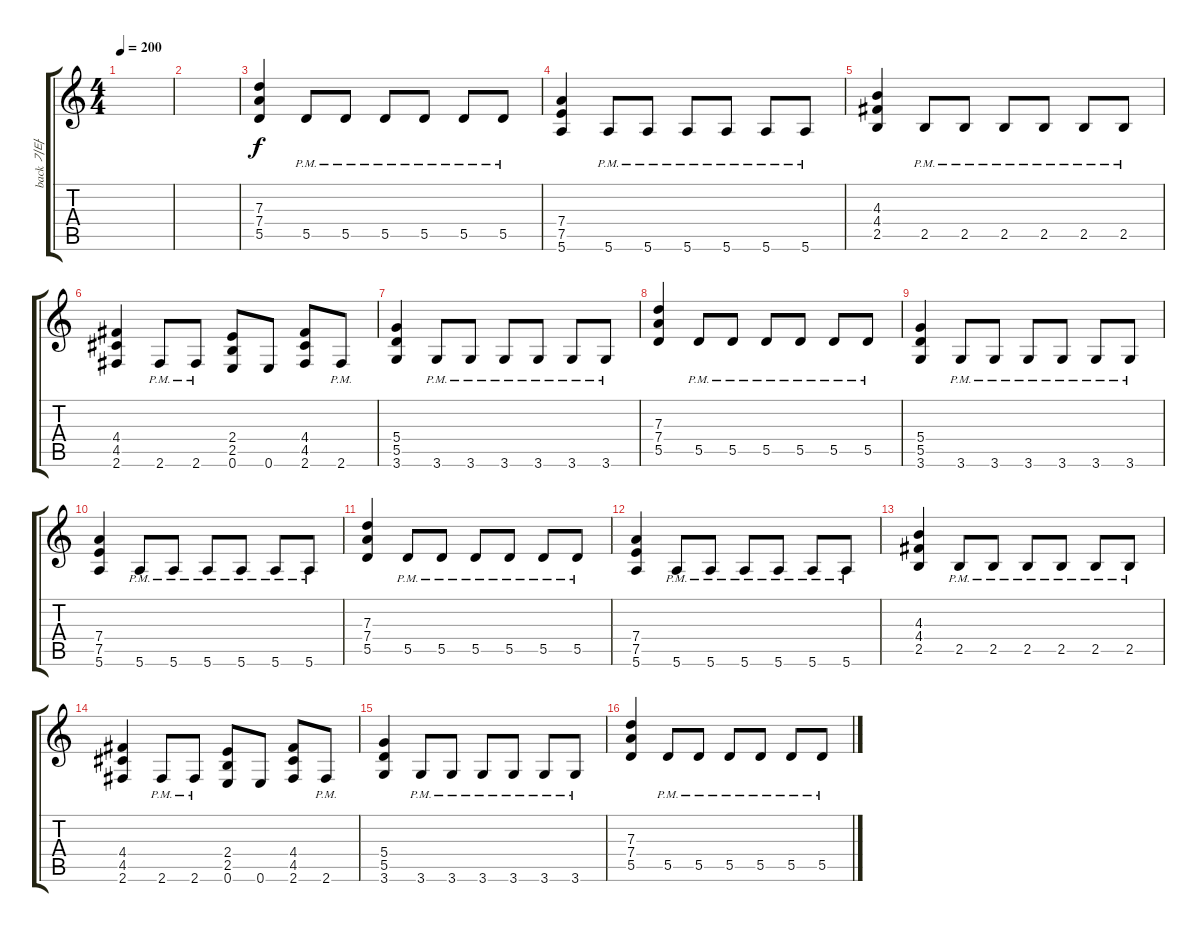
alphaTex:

\track ("back 기타" "back 기타") {instrument distortionguitar}
\staff {score tabs}
\tuning (E4 B3 G3 D3 A2 E2) {hide}
\ts (4 4)
\tempo 200
\clef g2
\ks c
|
|
(7.3 7.4 5.5).4{dy f} 5.5{pm}.8 5.5{pm}.8 5.5{pm}.8 5.5{pm}.8 5.5{pm}.8 5.5{pm}.8 |
(7.4 7.5 5.6).4 5.6{pm}.8 5.6{pm}.8 5.6{pm}.8 5.6{pm}.8 5.6{pm}.8 5.6{pm}.8 |
(4.3 4.4 2.5).4 2.5{pm}.8 2.5{pm}.8 2.5{pm}.8 2.5{pm}.8 2.5{pm}.8 2.5{pm}.8 |
(4.4 4.5 2.6).4 2.6{pm}.8 2.6{pm}.8 (2.4 2.5 0.6).8 0.6.8 (4.4 4.5 2.6).8 2.6{pm}.8 |
(5.4 5.5 3.6).4 3.6{pm}.8 3.6{pm}.8 3.6{pm}.8 3.6{pm}.8 3.6{pm}.8 3.6{pm}.8 |
(7.3 7.4 5.5).4 5.5{pm}.8 5.5{pm}.8 5.5{pm}.8 5.5{pm}.8 5.5{pm}.8 5.5{pm}.8 |
(5.4 5.5 3.6).4 3.6{pm}.8 3.6{pm}.8 3.6{pm}.8 3.6{pm}.8 3.6{pm}.8 3.6{pm}.8 |
(7.4 7.5 5.6).4 5.6{pm}.8 5.6{pm}.8 5.6{pm}.8 5.6{pm}.8 5.6{pm}.8 5.6{pm}.8 |
(7.3 7.4 5.5).4 5.5{pm}.8 5.5{pm}.8 5.5{pm}.8 5.5{pm}.8 5.5{pm}.8 5.5{pm}.8 |
(7.4 7.5 5.6).4 5.6{pm}.8 5.6{pm}.8 5.6{pm}.8 5.6{pm}.8 5.6{pm}.8 5.6{pm}.8 |
(4.3 4.4 2.5).4 2.5{pm}.8 2.5{pm}.8 2.5{pm}.8 2.5{pm}.8 2.5{pm}.8 2.5{pm}.8 |
(4.4 4.5 2.6).4 2.6{pm}.8 2.6{pm}.8 (2.4 2.5 0.6).8 0.6.8 (4.4 4.5 2.6).8 2.6{pm}.8 |
(5.4 5.5 3.6).4 3.6{pm}.8 3.6{pm}.8 3.6{pm}.8 3.6{pm}.8 3.6{pm}.8 3.6{pm}.8 |
(7.3 7.4 5.5).4 5.5{pm}.8 5.5{pm}.8 5.5{pm}.8 5.5{pm}.8 5.5{pm}.8 5.5{pm}.8
